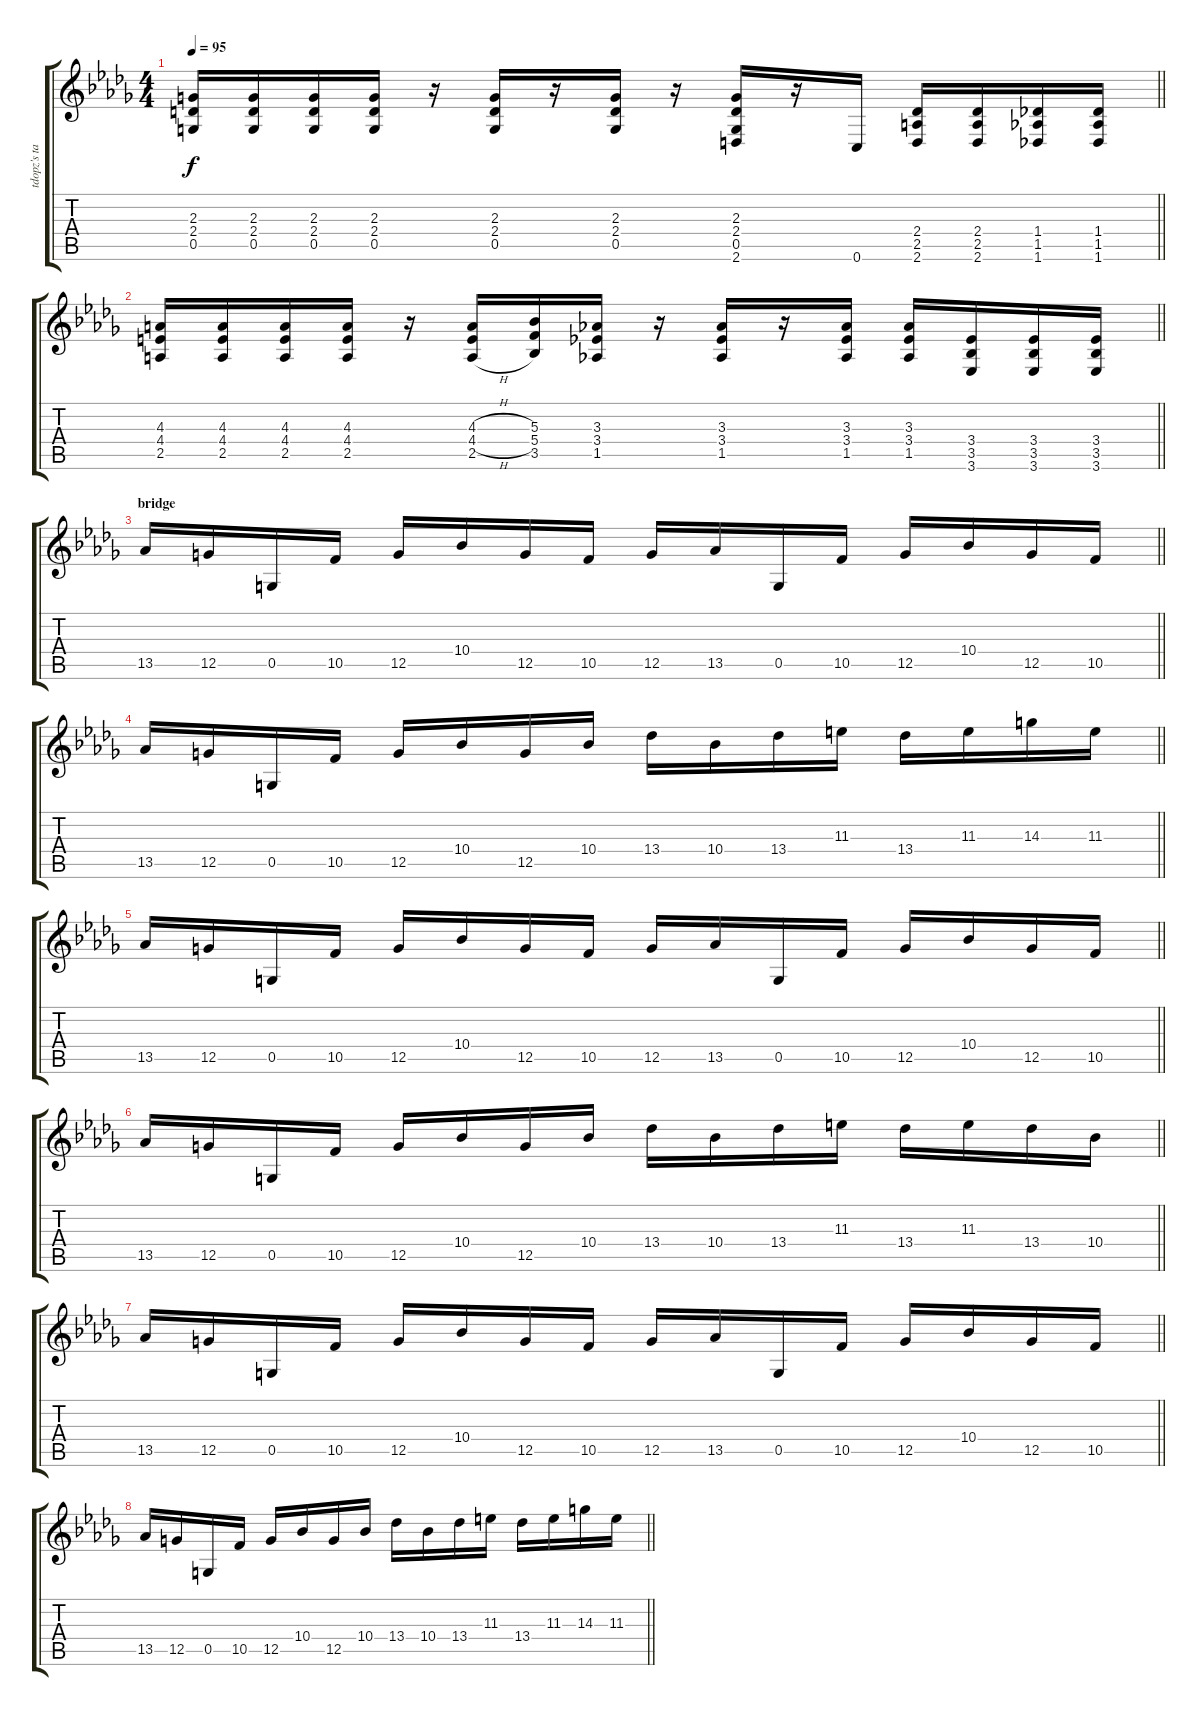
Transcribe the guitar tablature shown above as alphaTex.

\track ("tdopz's tab" "tdopz's ta") {instrument distortionguitar}
\staff {score tabs}
\tuning (D4 A3 F3 C3 G2 C2) {hide}
\ts (4 4)
\tempo 95
\clef g2
\barLineRight lightlight
\ks db
(2.3 2.4 0.5).16{dy f} (2.3 2.4 0.5).16 (2.3 2.4 0.5).16 (2.3 2.4 0.5).16 r.16 (2.3 2.4 0.5).16 r.16 (2.3 2.4 0.5).16 r.16 (2.3 2.4 0.5 2.6).16 r.16 0.6.16 (2.4 2.5 2.6).16 (2.4 2.5 2.6).16 (1.4 1.5 1.6).16 (1.4 1.5 1.6).16 |
\barLineRight lightlight
(4.3 4.4 2.5).16 (4.3 4.4 2.5).16 (4.3 4.4 2.5).16 (4.3 4.4 2.5).16 r.16 (4.3{h} 4.4{h} 2.5{h}).16 (5.3 5.4 3.5).16 (3.3 3.4 1.5).16 r.16 (3.3 3.4 1.5).16 r.16 (3.3 3.4 1.5).16 (3.3 3.4 1.5).16 (3.4 3.5 3.6).16 (3.4 3.5 3.6).16 (3.4 3.5 3.6).16 |
\section ("" "bridge")
\barLineRight lightlight
13.5.16 12.5.16 0.5.16 10.5.16 12.5.16 10.4.16 12.5.16 10.5.16 12.5.16 13.5.16 0.5.16 10.5.16 12.5.16 10.4.16 12.5.16 10.5.16 |
\barLineRight lightlight
13.5.16 12.5.16 0.5.16 10.5.16 12.5.16 10.4.16 12.5.16 10.4.16 13.4.16 10.4.16 13.4.16 11.3.16 13.4.16 11.3.16 14.3.16 11.3.16 |
\barLineRight lightlight
13.5.16 12.5.16 0.5.16 10.5.16 12.5.16 10.4.16 12.5.16 10.5.16 12.5.16 13.5.16 0.5.16 10.5.16 12.5.16 10.4.16 12.5.16 10.5.16 |
\barLineRight lightlight
13.5.16 12.5.16 0.5.16 10.5.16 12.5.16 10.4.16 12.5.16 10.4.16 13.4.16 10.4.16 13.4.16 11.3.16 13.4.16 11.3.16 13.4.16 10.4.16 |
\barLineRight lightlight
13.5.16 12.5.16 0.5.16 10.5.16 12.5.16 10.4.16 12.5.16 10.5.16 12.5.16 13.5.16 0.5.16 10.5.16 12.5.16 10.4.16 12.5.16 10.5.16 |
\barLineRight lightlight
13.5.16 12.5.16 0.5.16 10.5.16 12.5.16 10.4.16 12.5.16 10.4.16 13.4.16 10.4.16 13.4.16 11.3.16 13.4.16 11.3.16 14.3.16 11.3.16
